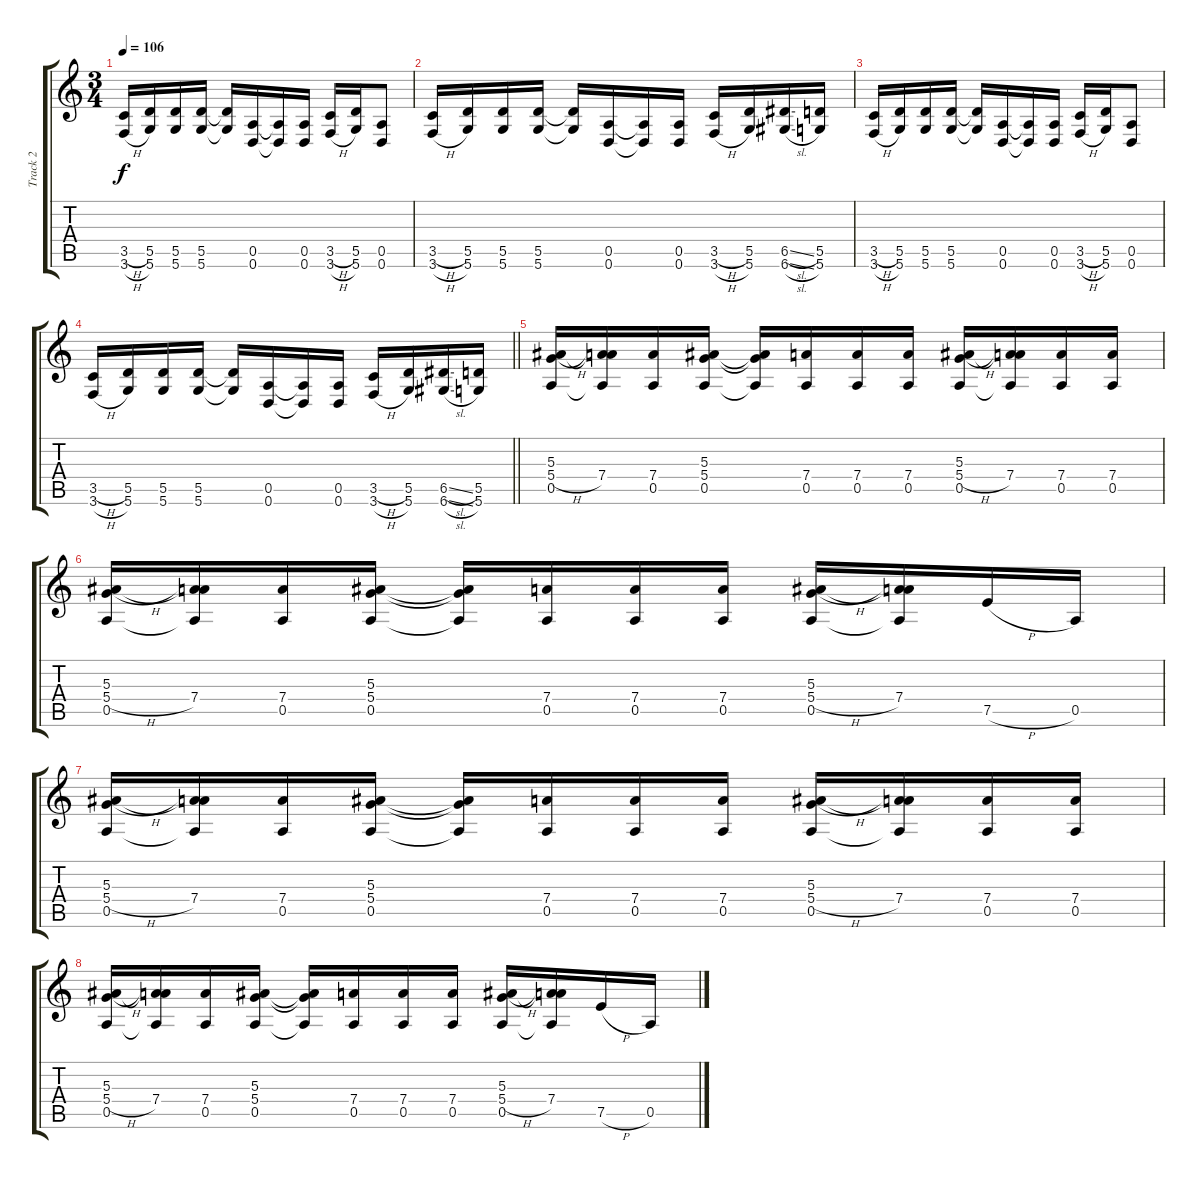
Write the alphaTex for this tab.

\track ("Track 2" "Track 2") {instrument distortionguitar}
\staff {score tabs}
\tuning (E4 A3 F3 D3 A2 D2) {hide}
\ts (3 4)
\tempo 106
\clef g2
\ks c
(3.5{h} 3.6{h}).16{dy f} (5.5 5.6).16 (5.5 5.6).16 (5.5 5.6).16 (5.5{t} 5.6{t}).16 (0.5 0.6).16 (0.5{t} 0.6{t}).16 (0.5 0.6).16 (3.5{h} 3.6{h}).16 (5.5 5.6).16 (0.5 0.6).8 |
(3.5{h} 3.6{h}).16 (5.5 5.6).16 (5.5 5.6).16 (5.5 5.6).16 (5.5{t} 5.6{t}).16 (0.5 0.6).16 (0.5{t} 0.6{t}).16 (0.5 0.6).16 (3.5{h} 3.6{h}).16 (5.5 5.6).16 (6.5{sl} 6.6{sl}).16 (5.5 5.6).16 |
(3.5{h} 3.6{h}).16 (5.5 5.6).16 (5.5 5.6).16 (5.5 5.6).16 (5.5{t} 5.6{t}).16 (0.5 0.6).16 (0.5{t} 0.6{t}).16 (0.5 0.6).16 (3.5{h} 3.6{h}).16 (5.5 5.6).16 (0.5 0.6).8 |
\barLineRight lightlight
(3.5{h} 3.6{h}).16 (5.5 5.6).16 (5.5 5.6).16 (5.5 5.6).16 (5.5{t} 5.6{t}).16 (0.5 0.6).16 (0.5{t} 0.6{t}).16 (0.5 0.6).16 (3.5{h} 3.6{h}).16 (5.5 5.6).16 (6.5{sl} 6.6{sl}).16 (5.5 5.6).16 |
\section ("" "")
(5.3 5.4{h} 0.5).16 (5.3{t} 7.4 0.5{t}).16 (7.4 0.5).16 (5.3 5.4 0.5).16 (5.3{t} 5.4{t} 0.5{t}).16 (7.4 0.5).16 (7.4 0.5).16 (7.4 0.5).16 (5.3 5.4{h} 0.5).16 (5.3{t} 7.4 0.5{t}).16 (7.4 0.5).16 (7.4 0.5).16 |
(5.3 5.4{h} 0.5).16 (5.3{t} 7.4 0.5{t}).16 (7.4 0.5).16 (5.3 5.4 0.5).16 (5.3{t} 5.4{t} 0.5{t}).16 (7.4 0.5).16 (7.4 0.5).16 (7.4 0.5).16 (5.3 5.4{h} 0.5).16 (5.3{t} 7.4 0.5{t}).16 7.5{h}.16 0.5.16 |
(5.3 5.4{h} 0.5).16 (5.3{t} 7.4 0.5{t}).16 (7.4 0.5).16 (5.3 5.4 0.5).16 (5.3{t} 5.4{t} 0.5{t}).16 (7.4 0.5).16 (7.4 0.5).16 (7.4 0.5).16 (5.3 5.4{h} 0.5).16 (5.3{t} 7.4 0.5{t}).16 (7.4 0.5).16 (7.4 0.5).16 |
(5.3 5.4{h} 0.5).16 (5.3{t} 7.4 0.5{t}).16 (7.4 0.5).16 (5.3 5.4 0.5).16 (5.3{t} 5.4{t} 0.5{t}).16 (7.4 0.5).16 (7.4 0.5).16 (7.4 0.5).16 (5.3 5.4{h} 0.5).16 (5.3{t} 7.4 0.5{t}).16 7.5{h}.16 0.5.16
